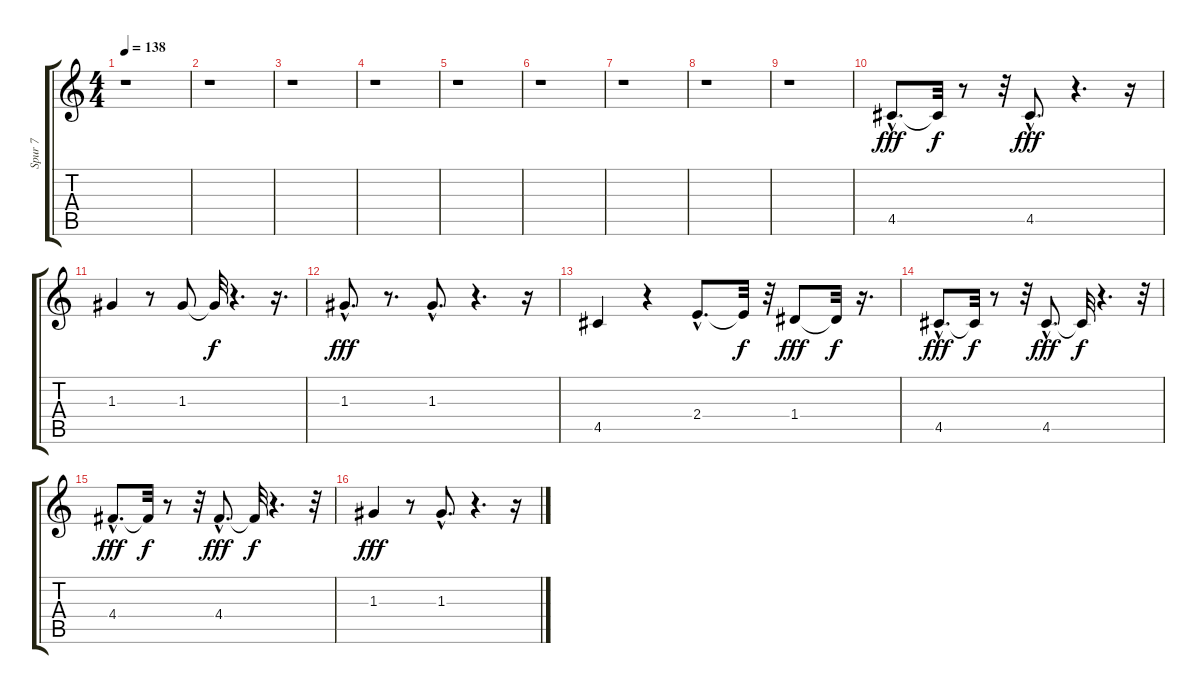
\track ("Spur 7" "Spur 7") {instrument distortionguitar}
\staff {score tabs}
\tuning (E4 B3 G3 D3 A2 E2) {hide}
\ts (4 4)
\tempo 138
\clef g2
\ks c
r.1{dy fff} |
r.1 |
r.1 |
r.1 |
r.1 |
r.1 |
r.1 |
r.1 |
r.1 |
4.5{hac}.8{d} 4.5{t}.32{dy f} r.8 r.32 4.5{hac}.8{d dy fff} r.4{d} r.16 |
1.3.4 r.8 1.3.8 1.3{t}.32{dy f} r.4{d} r.16{d} |
1.3{hac}.8{d dy fff} r.8{d} 1.3{hac}.8{d} r.4{d} r.16 |
4.5.4 r.4 2.4{hac}.8{d} 2.4{t}.32{dy f} r.32 1.4.8{dy fff} 1.4{t}.32{dy f} r.16{d} |
4.5{hac}.8{d dy fff} 4.5{t}.32{dy f} r.8 r.32 4.5{hac}.8{d dy fff} 4.5{t}.32{dy f} r.4{d} r.32 |
4.4{hac}.8{d dy fff} 4.4{t}.32{dy f} r.8 r.32 4.4{hac}.8{d dy fff} 4.4{t}.32{dy f} r.4{d} r.32 |
1.3.4{dy fff} r.8 1.3{hac}.8{d} r.4{d} r.16
